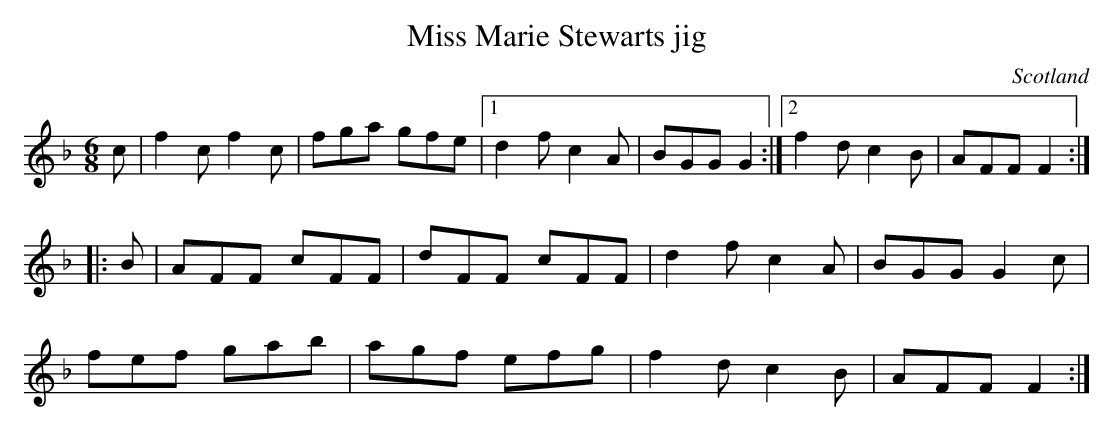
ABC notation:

X:1
T:Miss Marie Stewarts jig
O:Scotland
M:6/8
L:1/8
K:F
c|f2c f2c|fga gfe|1 d2f c2A|BGG G2:|2 f2d c2B|AFF F2:|!
|:B|AFF cFF|dFF cFF|d2f c2A|BGG G2c|!
fef gab|agf efg|f2d c2B|AFF F2:|!
